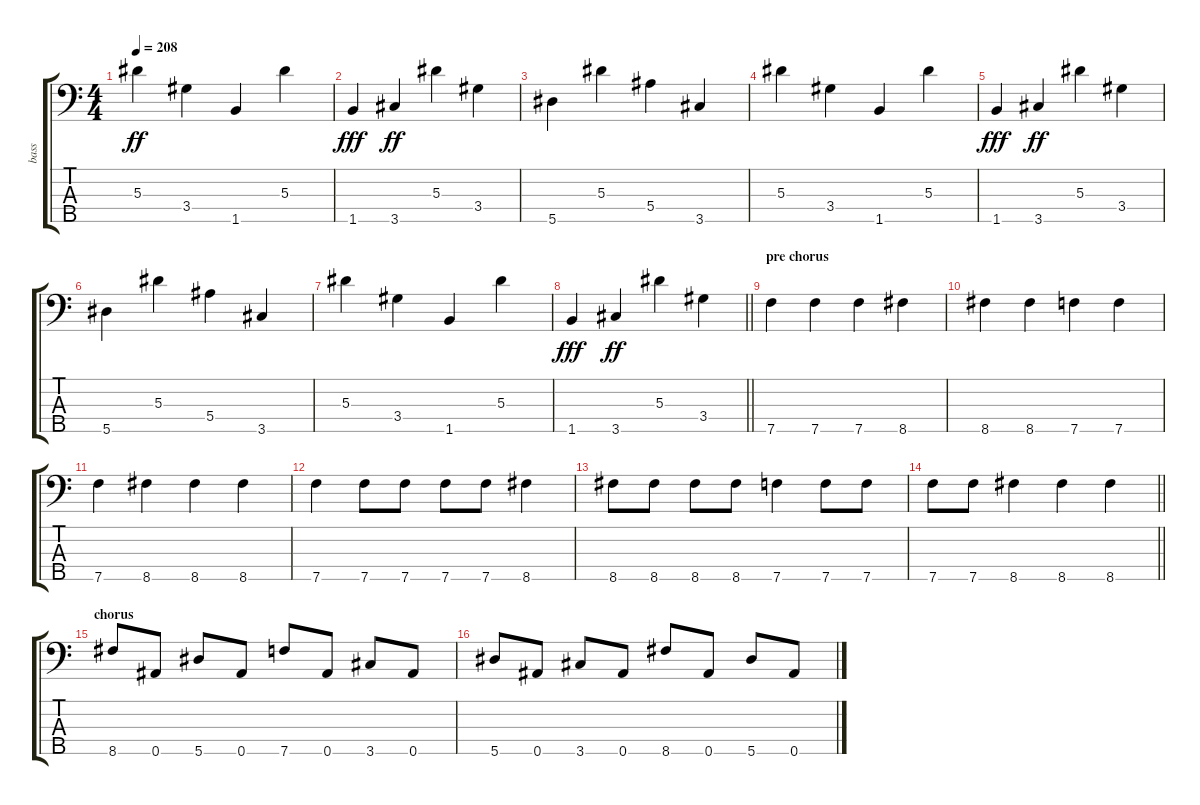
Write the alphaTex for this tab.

\track ("bass" "bass") {instrument slapbass1}
\staff {score tabs}
\tuning (G3 Eb3 Bb2 F2 Bb1) {hide}
\ts (4 4)
\tempo 208
\clef f4
\ks c
5.3.4{dy ff} 3.4.4 1.5.4 5.3.4 |
1.5.4{dy fff} 3.5.4{dy ff} 5.3.4 3.4.4 |
5.5.4 5.3.4 5.4.4 3.5.4 |
5.3.4 3.4.4 1.5.4 5.3.4 |
1.5.4{dy fff} 3.5.4{dy ff} 5.3.4 3.4.4 |
5.5.4 5.3.4 5.4.4 3.5.4 |
5.3.4 3.4.4 1.5.4 5.3.4 |
\barLineRight lightlight
1.5.4{dy fff} 3.5.4{dy ff} 5.3.4 3.4.4 |
\section ("" "pre chorus")
7.5.4 7.5.4 7.5.4 8.5.4 |
8.5.4 8.5.4 7.5.4 7.5.4 |
7.5.4 8.5.4 8.5.4 8.5.4 |
7.5.4 7.5.8 7.5.8 7.5.8 7.5.8 8.5.4 |
8.5.8 8.5.8 8.5.8 8.5.8 7.5.4 7.5.8 7.5.8 |
\barLineRight lightlight
7.5.8 7.5.8 8.5.4 8.5.4 8.5.4 |
\section ("" "chorus")
8.5.8 0.5.8 5.5.8 0.5.8 7.5.8 0.5.8 3.5.8 0.5.8 |
5.5.8 0.5.8 3.5.8 0.5.8 8.5.8 0.5.8 5.5.8 0.5.8
